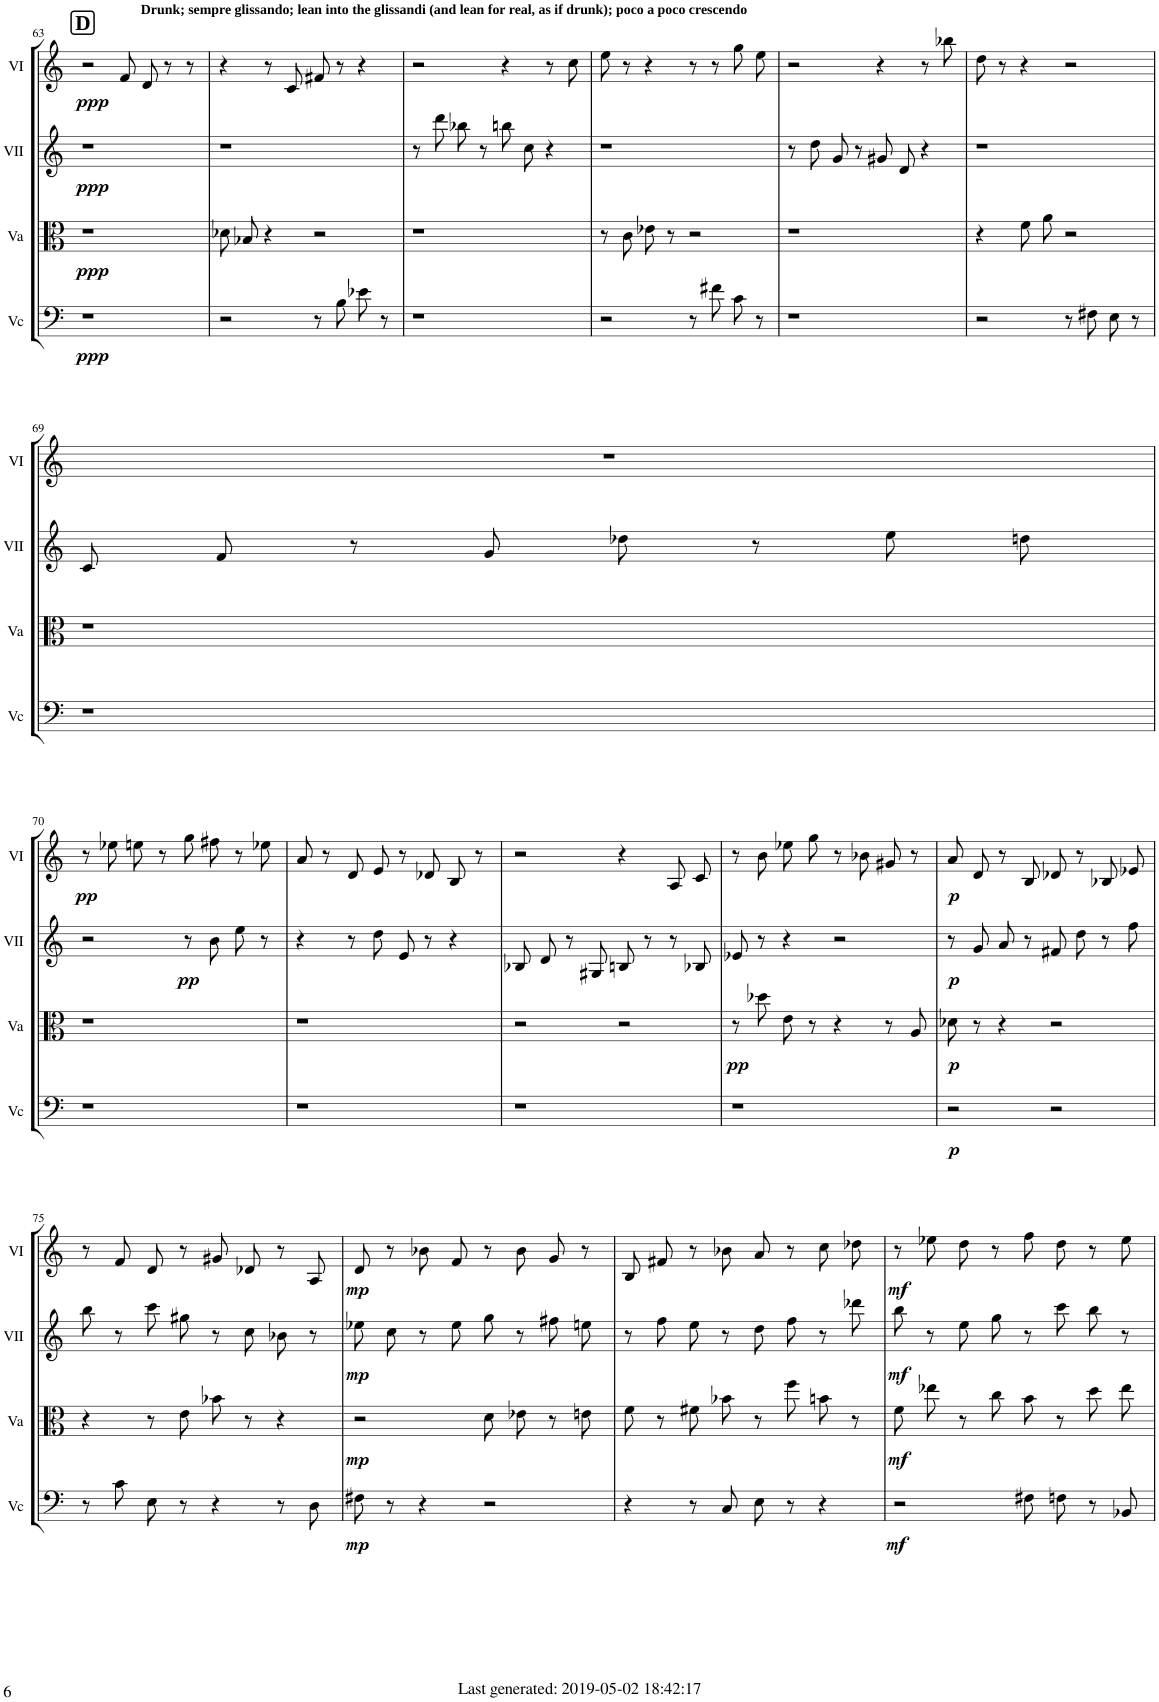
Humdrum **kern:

**kern	**dynam	**kern	**dynam	**kern	**dynam	**kern	**dynam
*part4	*part4	*part3	*part3	*part2	*part2	*part1	*part1
*staff4	*staff4	*staff3	*staff3	*staff2	*staff2	*staff1	*staff1
*I"Vc	*	*I"Va	*	*I"VII	*	*I"VI	*
*I'Vc	*	*I'Va	*	*I'VII	*	*I'VI	*
!!LO:PB:g=z
*clefF4	*	*clefC3	*	*clefG2	*	*clefG2	*
*k[]	*	*k[]	*	*k[]	*	*k[]	*
*M4/4	*	*M4/4	*	*M4/4	*	*M4/4	*
!!LO:REH:place=s1:a:B:cj:fs=14.284:t=D
=63	=63	=63	=63	=63	=63	=63	=63
!	!LO:DY:b	!	!LO:DY:b	!	!LO:DY:b	!	!LO:DY:b
1r	ppp	1r	ppp	1r	ppp	2r	ppp
!	!	!	!	!	!	!LO:TX:a:B:t=Drunk; sempre glissando; lean into the glissandi (and lean for real, as if drunk); poco a poco crescendo	!
.	.	.	.	.	.	8f/L	.
.	.	.	.	.	.	8d/J	.
.	.	.	.	.	.	8r	.
.	.	.	.	.	.	8r	.
=64	=64	=64	=64	=64	=64	=64	=64
2r	.	8d-X\L	.	1r	.	4r	.
.	.	8B-X\J	.	.	.	.	.
.	.	4r	.	.	.	8r	.
.	.	.	.	.	.	8c/	.
8r	.	2r	.	.	.	8f#X/	.
8B\	.	.	.	.	.	8r	.
8e-X\	.	.	.	.	.	4r	.
8r	.	.	.	.	.	.	.
=65	=65	=65	=65	=65	=65	=65	=65
1r	.	1r	.	8r	.	2r	.
.	.	.	.	8ddd\	.	.	.
.	.	.	.	8bb-X\	.	.	.
.	.	.	.	8r	.	.	.
.	.	.	.	8bbn\L	.	4r	.
.	.	.	.	8cc\J	.	.	.
.	.	.	.	4r	.	8r	.
.	.	.	.	.	.	8cc\	.
=66	=66	=66	=66	=66	=66	=66	=66
2r	.	8r	.	1r	.	8ee\	.
.	.	8c\	.	.	.	8r	.
.	.	8e-X\	.	.	.	4r	.
.	.	8r	.	.	.	.	.
8r	.	2r	.	.	.	8r	.
8f#X\	.	.	.	.	.	8r	.
8c\	.	.	.	.	.	8gg\L	.
8r	.	.	.	.	.	8ee\J	.
=67	=67	=67	=67	=67	=67	=67	=67
1r	.	1r	.	8r	.	2r	.
.	.	.	.	8dd\	.	.	.
.	.	.	.	8g/	.	.	.
.	.	.	.	8r	.	.	.
.	.	.	.	8g#X/L	.	4r	.
.	.	.	.	8d/J	.	.	.
.	.	.	.	4r	.	8r	.
.	.	.	.	.	.	8bb-X\	.
=68	=68	=68	=68	=68	=68	=68	=68
2r	.	4r	.	1r	.	8dd\	.
.	.	.	.	.	.	8r	.
.	.	8f\L	.	.	.	4r	.
.	.	8a\J	.	.	.	.	.
8r	.	2r	.	.	.	2r	.
8F#X\	.	.	.	.	.	.	.
8E\	.	.	.	.	.	.	.
8r	.	.	.	.	.	.	.
!!LO:LB:g=z
=69	=69	=69	=69	=69	=69	=69	=69
1r	.	1r	.	8c/L	.	1r	.
.	.	.	.	8f/J	.	.	.
.	.	.	.	8r	.	.	.
.	.	.	.	8g/	.	.	.
.	.	.	.	8dd-X\	.	.	.
.	.	.	.	8r	.	.	.
.	.	.	.	8ee\L	.	.	.
.	.	.	.	8ddn\J	.	.	.
!!LO:LB:g=z
=70	=70	=70	=70	=70	=70	=70	=70
!	!	!	!	!	!	!	!LO:DY:b
1r	.	1r	.	2r	.	8r	pp
.	.	.	.	.	.	8ee-X\	.
.	.	.	.	.	.	8een\	.
.	.	.	.	.	.	8r	.
!	!	!	!	!	!LO:DY:b	!	!
.	.	.	.	8r	pp	8gg\L	.
.	.	.	.	8b\	.	8ff#X\J	.
.	.	.	.	8ee\	.	8r	.
.	.	.	.	8r	.	8ee-X\	.
=71	=71	=71	=71	=71	=71	=71	=71
1r	.	1r	.	4r	.	8a/	.
.	.	.	.	.	.	8r	.
.	.	.	.	8r	.	8d/L	.
.	.	.	.	8dd\	.	8e/J	.
.	.	.	.	8e/	.	8r	.
.	.	.	.	8r	.	8d-X/	.
.	.	.	.	4r	.	8B/	.
.	.	.	.	.	.	8r	.
=72	=72	=72	=72	=72	=72	=72	=72
1r	.	2r	.	8B-X/L	.	2r	.
.	.	.	.	8d/J	.	.	.
.	.	.	.	8r	.	.	.
.	.	.	.	8G#X/	.	.	.
.	.	2r	.	8Bn/	.	4r	.
.	.	.	.	8r	.	.	.
.	.	.	.	8r	.	8A/L	.
.	.	.	.	8B-X/	.	8c/J	.
=73	=73	=73	=73	=73	=73	=73	=73
!	!	!	!LO:DY:b	!	!	!	!
1r	.	8r	pp	8e-X/	.	8r	.
.	.	8dd-X\	.	8r	.	8b\	.
.	.	8e\	.	4r	.	8ee-X\L	.
.	.	8r	.	.	.	8gg\J	.
.	.	4r	.	2r	.	8r	.
.	.	.	.	.	.	8b-X\	.
.	.	8r	.	.	.	8g#X/	.
.	.	8A/	.	.	.	8r	.
=74	=74	=74	=74	=74	=74	=74	=74
!	!LO:DY:b	!	!LO:DY:b	!	!LO:DY:b	!	!LO:DY:b
2r	p	8d-X\	p	8r	p	8a/L	p
.	.	8r	.	8g/	.	8d/J	.
.	.	4r	.	8a/	.	8r	.
.	.	.	.	8r	.	8B/	.
2r	.	2r	.	8f#X/L	.	8d-X/	.
.	.	.	.	8dd/J	.	8r	.
.	.	.	.	8r	.	8B-X/L	.
.	.	.	.	8ff\	.	8e-X/J	.
!!LO:LB:g=z
=75	=75	=75	=75	=75	=75	=75	=75
8r	.	4r	.	8bb\	.	8r	.
8c\	.	.	.	8r	.	8f/	.
8E\	.	8r	.	8ccc\L	.	8d/	.
8r	.	8e\	.	8gg#X\J	.	8r	.
4r	.	8b-X\	.	8r	.	8g#X/L	.
.	.	8r	.	8cc\	.	8d-X/J	.
8r	.	4r	.	8b-X\	.	8r	.
8D\	.	.	.	8r	.	8A/	.
=76	=76	=76	=76	=76	=76	=76	=76
!	!LO:DY:b	!	!LO:DY:b	!	!LO:DY:b	!	!LO:DY:b
8F#X\	mp	2r	mp	8ee-X\L	mp	8d/	mp
8r	.	.	.	8cc\J	.	8r	.
4r	.	.	.	8r	.	8b-X/L	.
.	.	.	.	8ee-\	.	8f/J	.
2r	.	8d\L	.	8gg\	.	8r	.
.	.	8e-X\J	.	8r	.	8b-\	.
.	.	8r	.	8ff#X\L	.	8g/	.
.	.	8en\	.	8een\J	.	8r	.
=77	=77	=77	=77	=77	=77	=77	=77
4r	.	8f\	.	8r	.	8B/L	.
.	.	8r	.	8ff\	.	8f#X/J	.
8r	.	8f#X\L	.	8ee\	.	8r	.
8C/	.	8b-X\J	.	8r	.	8b-X\	.
8E\	.	8r	.	8dd\L	.	8a/	.
8r	.	8ff\	.	8ff\J	.	8r	.
4r	.	8bn\	.	8r	.	8cc\L	.
.	.	8r	.	8ddd-X\	.	8dd-X\J	.
=78	=78	=78	=78	=78	=78	=78	=78
!	!LO:DY:b	!	!LO:DY:b	!	!LO:DY:b	!	!LO:DY:b
2r	mf	8f\L	mf	8bb\	mf	8r	mf
.	.	8ee-X\J	.	8r	.	8ee-X\	.
.	.	8r	.	8ee\L	.	8dd\	.
.	.	8cc\	.	8gg\J	.	8r	.
8F#X\L	.	8b\	.	8r	.	8ff\L	.
8Fn\J	.	8r	.	8ccc\	.	8dd\J	.
8r	.	8dd\L	.	8bb\	.	8r	.
8BB-X/	.	8ee-\J	.	8r	.	8ee-\	.
=	=	=	=	=	=	=	=
*-	*-	*-	*-	*-	*-	*-	*-
